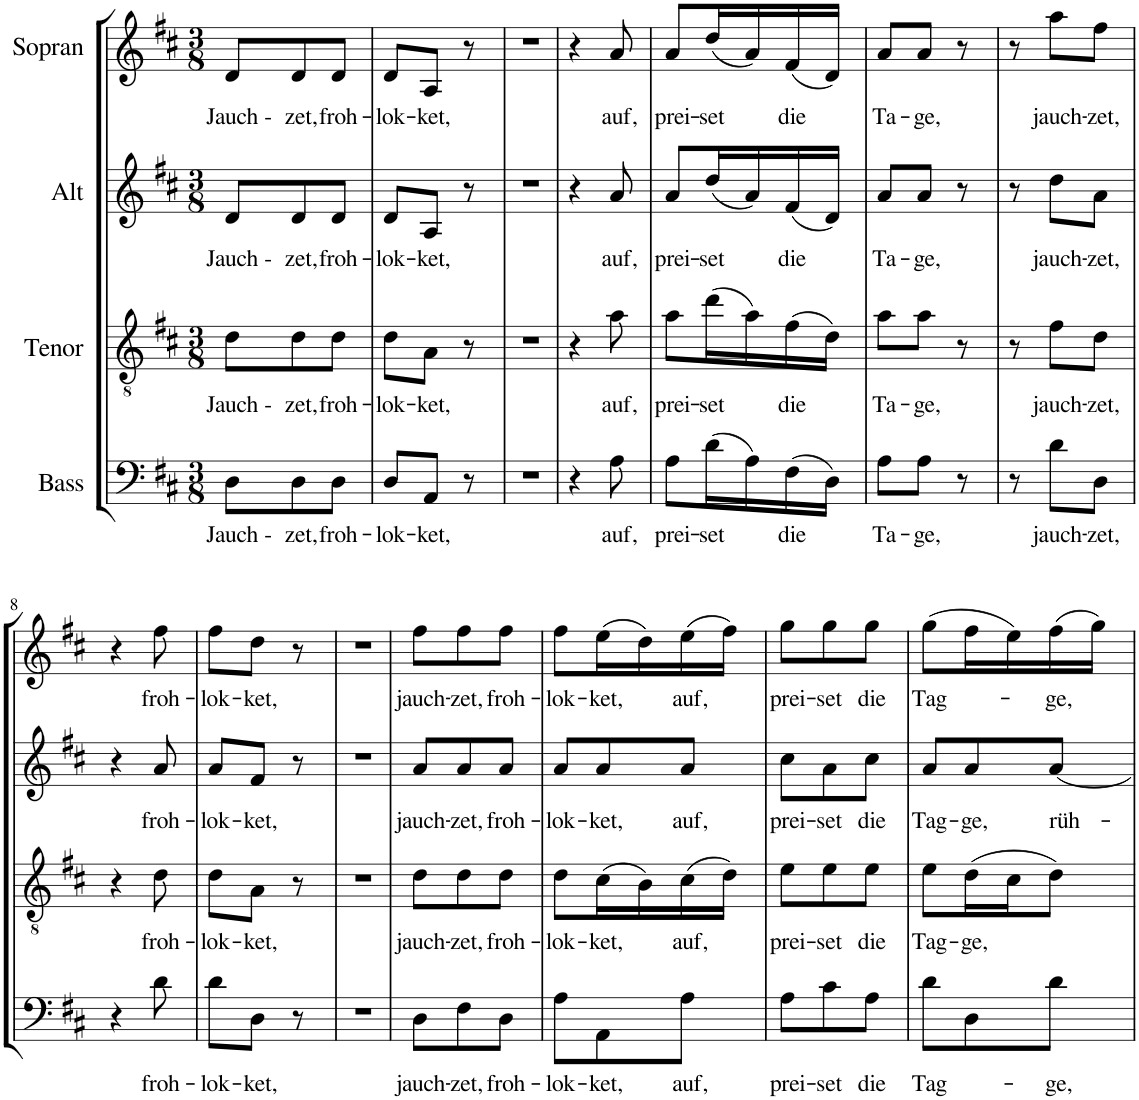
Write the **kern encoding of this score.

**kern	**text	**kern	**text	**kern	**text	**kern	**text
*part4	*part4	*part3	*part3	*part2	*part2	*part1	*part1
*staff4	*staff4	*staff3	*staff3	*staff2	*staff2	*staff1	*staff1
*I"Bass	*	*I"Tenor	*	*I"Alt	*	*I"Sopran	*
*clefF4	*	*clefGv2	*	*clefG2	*	*clefG2	*
*k[f#c#]	*	*k[f#c#]	*	*k[f#c#]	*	*k[f#c#]	*
*M3/8	*	*M3/8	*	*M3/8	*	*M3/8	*
=1	=1	=1	=1	=1	=1	=1	=1
!	!LO:LY:b	!	!LO:LY:b	!	!LO:LY:b	!	!LO:LY:b
8D\L	Jauch -	8d\L	Jauch -	8d/L	Jauch -	8d/L	Jauch -
!	!LO:LY:b	!	!LO:LY:b	!	!LO:LY:b	!	!LO:LY:b
8D\	zet,	8d\	zet,	8d/	zet,	8d/	zet,
!	!LO:LY:b	!	!LO:LY:b	!	!LO:LY:b	!	!LO:LY:b
8D\J	froh-	8d\J	froh-	8d/J	froh-	8d/J	froh-
=2	=2	=2	=2	=2	=2	=2	=2
!	!LO:LY:b	!	!LO:LY:b	!	!LO:LY:b	!	!LO:LY:b
8D/L	lok-	8d\L	lok-	8d/L	lok-	8d/L	lok-
!	!LO:LY:b	!	!LO:LY:b	!	!LO:LY:b	!	!LO:LY:b
8AA/J	ket,	8A\J	ket,	8A/J	ket,	8A/J	ket,
8r	.	8r	.	8r	.	8r	.
=3	=3	=3	=3	=3	=3	=3	=3
4.r	.	4.r	.	4.r	.	4.r	.
=4	=4	=4	=4	=4	=4	=4	=4
4r	.	4r	.	4r	.	4r	.
!	!LO:LY:b	!	!LO:LY:b	!	!LO:LY:b	!	!LO:LY:b
8A\	auf,	8a\	auf,	8a/	auf,	8a/	auf,
=5	=5	=5	=5	=5	=5	=5	=5
!	!LO:LY:b	!	!LO:LY:b	!	!LO:LY:b	!	!LO:LY:b
8A\L	prei-	8a\L	prei-	8a/L	prei-	8a/L	prei-
!	!LO:LY:b	!	!LO:LY:b	!	!LO:LY:b	!	!LO:LY:b
(16d\L	set	(16dd\L	set	(16dd/L	set	(16dd/L	set
16A\)	.	16a\)	.	16a/)	.	16a/)	.
!	!LO:LY:b	!	!LO:LY:b	!	!LO:LY:b	!	!LO:LY:b
(16F#\	die	(16f#\	die	(16f#/	die	(16f#/	die
16D\JJ)	.	16d\JJ)	.	16d/JJ)	.	16d/JJ)	.
=6	=6	=6	=6	=6	=6	=6	=6
!	!LO:LY:b	!	!LO:LY:b	!	!LO:LY:b	!	!LO:LY:b
8A\L	Ta-	8a\L	Ta-	8a/L	Ta-	8a/L	Ta-
!	!LO:LY:b	!	!LO:LY:b	!	!LO:LY:b	!	!LO:LY:b
8A\J	ge,	8a\J	ge,	8a/J	ge,	8a/J	ge,
8r	.	8r	.	8r	.	8r	.
=7	=7	=7	=7	=7	=7	=7	=7
8r	.	8r	.	8r	.	8r	.
!	!LO:LY:b	!	!LO:LY:b	!	!LO:LY:b	!	!LO:LY:b
8d\L	jauch-	8f#\L	jauch-	8dd\L	jauch-	8aa\L	jauch-
!	!LO:LY:b	!	!LO:LY:b	!	!LO:LY:b	!	!LO:LY:b
8D\J	zet,	8d\J	zet,	8a\J	zet,	8ff#\J	zet,
!!LO:LB:g=z
=8	=8	=8	=8	=8	=8	=8	=8
4r	.	4r	.	4r	.	4r	.
!	!LO:LY:b	!	!LO:LY:b	!	!LO:LY:b	!	!LO:LY:b
8d\	froh-	8d\	froh-	8a/	froh-	8ff#\	froh-
=9	=9	=9	=9	=9	=9	=9	=9
!	!LO:LY:b	!	!LO:LY:b	!	!LO:LY:b	!	!LO:LY:b
8d\L	lok-	8d\L	lok-	8a/L	lok-	8ff#\L	lok-
!	!LO:LY:b	!	!LO:LY:b	!	!LO:LY:b	!	!LO:LY:b
8D\J	ket,	8A\J	ket,	8f#/J	ket,	8dd\J	ket,
8r	.	8r	.	8r	.	8r	.
=10	=10	=10	=10	=10	=10	=10	=10
4.r	.	4.r	.	4.r	.	4.r	.
=11	=11	=11	=11	=11	=11	=11	=11
!	!LO:LY:b	!	!LO:LY:b	!	!LO:LY:b	!	!LO:LY:b
8D\L	jauch-	8d\L	jauch-	8a/L	jauch-	8ff#\L	jauch-
!	!LO:LY:b	!	!LO:LY:b	!	!LO:LY:b	!	!LO:LY:b
8F#\	zet,	8d\	zet,	8a/	zet,	8ff#\	zet,
!	!LO:LY:b	!	!LO:LY:b	!	!LO:LY:b	!	!LO:LY:b
8D\J	froh-	8d\J	froh-	8a/J	froh-	8ff#\J	froh-
=12	=12	=12	=12	=12	=12	=12	=12
!	!LO:LY:b	!	!LO:LY:b	!	!LO:LY:b	!	!LO:LY:b
8A\L	lok-	8d\L	lok-	8a/L	lok-	8ff#\L	lok-
!	!LO:LY:b	!	!LO:LY:b	!	!LO:LY:b	!	!LO:LY:b
8AA\	ket,	(16c#\L	ket,	8a/	ket,	(16ee\L	ket,
.	.	16B\)	.	.	.	16dd\)	.
!	!LO:LY:b	!	!LO:LY:b	!	!LO:LY:b	!	!LO:LY:b
8A\J	auf,	(16c#\	auf,	8a/J	auf,	(16ee\	auf,
.	.	16d\JJ)	.	.	.	16ff#\JJ)	.
=13	=13	=13	=13	=13	=13	=13	=13
!	!LO:LY:b	!	!LO:LY:b	!	!LO:LY:b	!	!LO:LY:b
8A\L	prei-	8e\L	prei-	8cc#\L	prei-	8gg\L	prei-
!	!LO:LY:b	!	!LO:LY:b	!	!LO:LY:b	!	!LO:LY:b
8c#\	set	8e\	set	8a\	set	8gg\	set
!	!LO:LY:b	!	!LO:LY:b	!	!LO:LY:b	!	!LO:LY:b
8A\J	die	8e\J	die	8cc#\J	die	8gg\J	die
=14	=14	=14	=14	=14	=14	=14	=14
!	!LO:LY:b	!	!LO:LY:b	!	!LO:LY:b	!	!LO:LY:b
8d\L	Tag	8e\L	Tag-	8a/L	Tag-	(8gg\L	Tag
!	!	!	!LO:LY:b	!	!LO:LY:b	!	!
8D\	.	(16d\L	ge,	8a/	ge,	16ff#\L	.
.	.	16c#\J	.	.	.	16ee\)	.
!	!LO:LY:b	!	!	!	!LO:LY:b	!	!LO:LY:b
8d\J	ge,	8d\J)	.	[8a/J	rüh-	(16ff#\	ge,
.	.	.	.	.	.	16gg\JJ)	.
=	=	=	=	=	=	=	=
*-	*-	*-	*-	*-	*-	*-	*-
